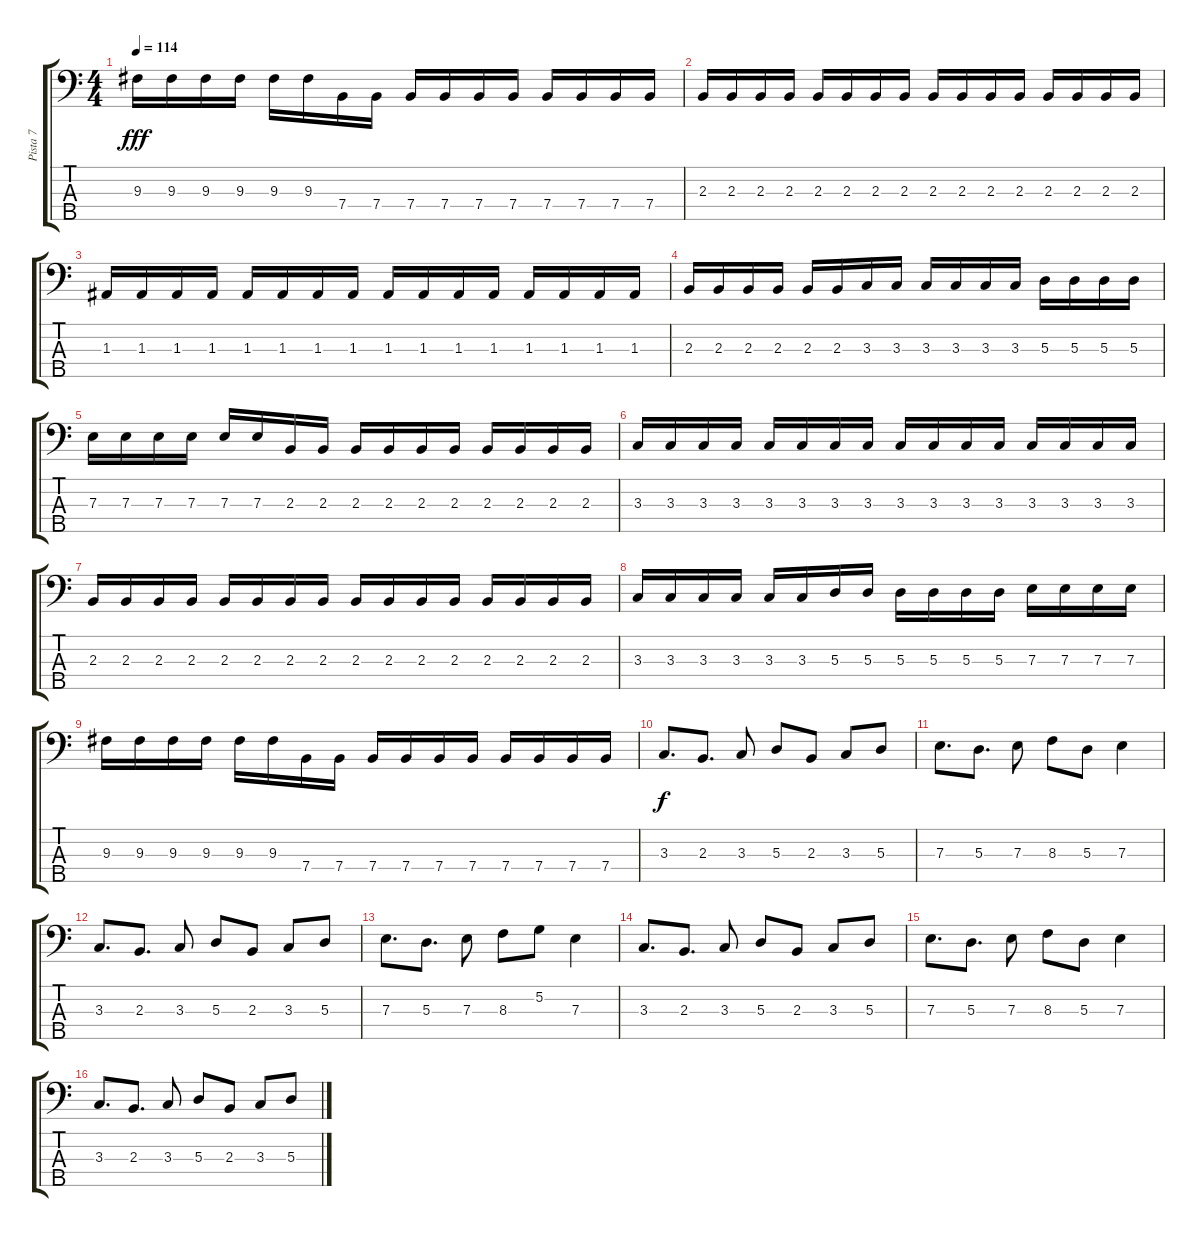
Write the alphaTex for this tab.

\track ("Pista 7" "Pista 7") {instrument electricbassfinger}
\staff {score tabs}
\tuning (G2 D2 A1 E1 B0) {hide}
\ts (4 4)
\tempo 114
\clef f4
\ks c
9.3.16{dy fff} 9.3.16 9.3.16 9.3.16 9.3.16 9.3.16 7.4.16 7.4.16 7.4.16 7.4.16 7.4.16 7.4.16 7.4.16 7.4.16 7.4.16 7.4.16 |
2.3.16 2.3.16 2.3.16 2.3.16 2.3.16 2.3.16 2.3.16 2.3.16 2.3.16 2.3.16 2.3.16 2.3.16 2.3.16 2.3.16 2.3.16 2.3.16 |
1.3.16 1.3.16 1.3.16 1.3.16 1.3.16 1.3.16 1.3.16 1.3.16 1.3.16 1.3.16 1.3.16 1.3.16 1.3.16 1.3.16 1.3.16 1.3.16 |
2.3.16 2.3.16 2.3.16 2.3.16 2.3.16 2.3.16 3.3.16 3.3.16 3.3.16 3.3.16 3.3.16 3.3.16 5.3.16 5.3.16 5.3.16 5.3.16 |
7.3.16 7.3.16 7.3.16 7.3.16 7.3.16 7.3.16 2.3.16 2.3.16 2.3.16 2.3.16 2.3.16 2.3.16 2.3.16 2.3.16 2.3.16 2.3.16 |
3.3.16 3.3.16 3.3.16 3.3.16 3.3.16 3.3.16 3.3.16 3.3.16 3.3.16 3.3.16 3.3.16 3.3.16 3.3.16 3.3.16 3.3.16 3.3.16 |
2.3.16 2.3.16 2.3.16 2.3.16 2.3.16 2.3.16 2.3.16 2.3.16 2.3.16 2.3.16 2.3.16 2.3.16 2.3.16 2.3.16 2.3.16 2.3.16 |
3.3.16 3.3.16 3.3.16 3.3.16 3.3.16 3.3.16 5.3.16 5.3.16 5.3.16 5.3.16 5.3.16 5.3.16 7.3.16 7.3.16 7.3.16 7.3.16 |
9.3.16 9.3.16 9.3.16 9.3.16 9.3.16 9.3.16 7.4.16 7.4.16 7.4.16 7.4.16 7.4.16 7.4.16 7.4.16 7.4.16 7.4.16 7.4.16 |
3.3.8{d dy f} 2.3.8{d} 3.3.8 5.3.8 2.3.8 3.3.8 5.3.8 |
7.3.8{d} 5.3.8{d} 7.3.8 8.3.8 5.3.8 7.3.4 |
3.3.8{d} 2.3.8{d} 3.3.8 5.3.8 2.3.8 3.3.8 5.3.8 |
7.3.8{d} 5.3.8{d} 7.3.8 8.3.8 5.2.8 7.3.4 |
3.3.8{d} 2.3.8{d} 3.3.8 5.3.8 2.3.8 3.3.8 5.3.8 |
7.3.8{d} 5.3.8{d} 7.3.8 8.3.8 5.3.8 7.3.4 |
3.3.8{d} 2.3.8{d} 3.3.8 5.3.8 2.3.8 3.3.8 5.3.8
